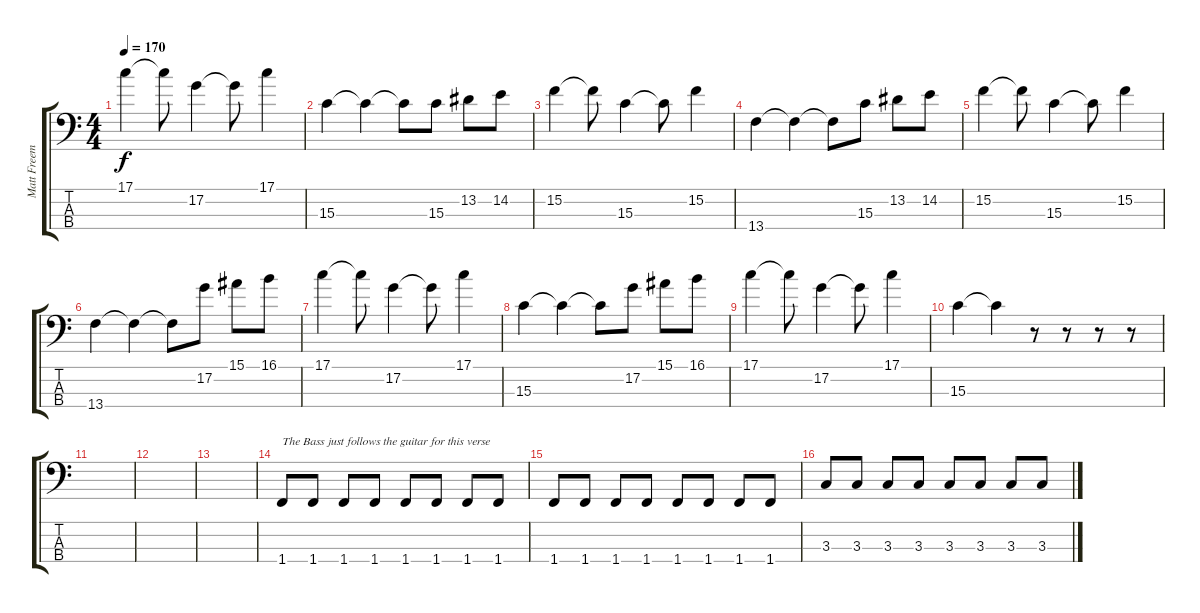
\track ("Matt Freeman" "Matt Freem") {instrument electricbasspick}
\staff {score tabs}
\tuning (G2 D2 A1 E1) {hide}
\ts (4 4)
\tempo 170
\clef f4
\ks c
17.1.4{dy f} 17.1{t}.8 17.2.4 17.2{t}.8 17.1.4 |
15.3.4 15.3{t}.4 15.3{t}.8 15.3.8 13.2.8 14.2.8 |
15.2.4 15.2{t}.8 15.3.4 15.3{t}.8 15.2.4 |
13.4.4 13.4{t}.4 13.4{t}.8 15.3.8 13.2.8 14.2.8 |
15.2.4 15.2{t}.8 15.3.4 15.3{t}.8 15.2.4 |
13.4.4 13.4{t}.4 13.4{t}.8 17.2.8 15.1.8 16.1.8 |
17.1.4 17.1{t}.8 17.2.4 17.2{t}.8 17.1.4 |
15.3.4 15.3{t}.4 15.3{t}.8 17.2.8 15.1.8 16.1.8 |
17.1.4 17.1{t}.8 17.2.4 17.2{t}.8 17.1.4 |
15.3.4 15.3{t}.4 r.8 r.8 r.8 r.8 |
|
|
|
1.4.8{txt "The Bass just follows the guitar for this verse"} 1.4.8 1.4.8 1.4.8 1.4.8 1.4.8 1.4.8 1.4.8 |
1.4.8 1.4.8 1.4.8 1.4.8 1.4.8 1.4.8 1.4.8 1.4.8 |
3.3.8 3.3.8 3.3.8 3.3.8 3.3.8 3.3.8 3.3.8 3.3.8
